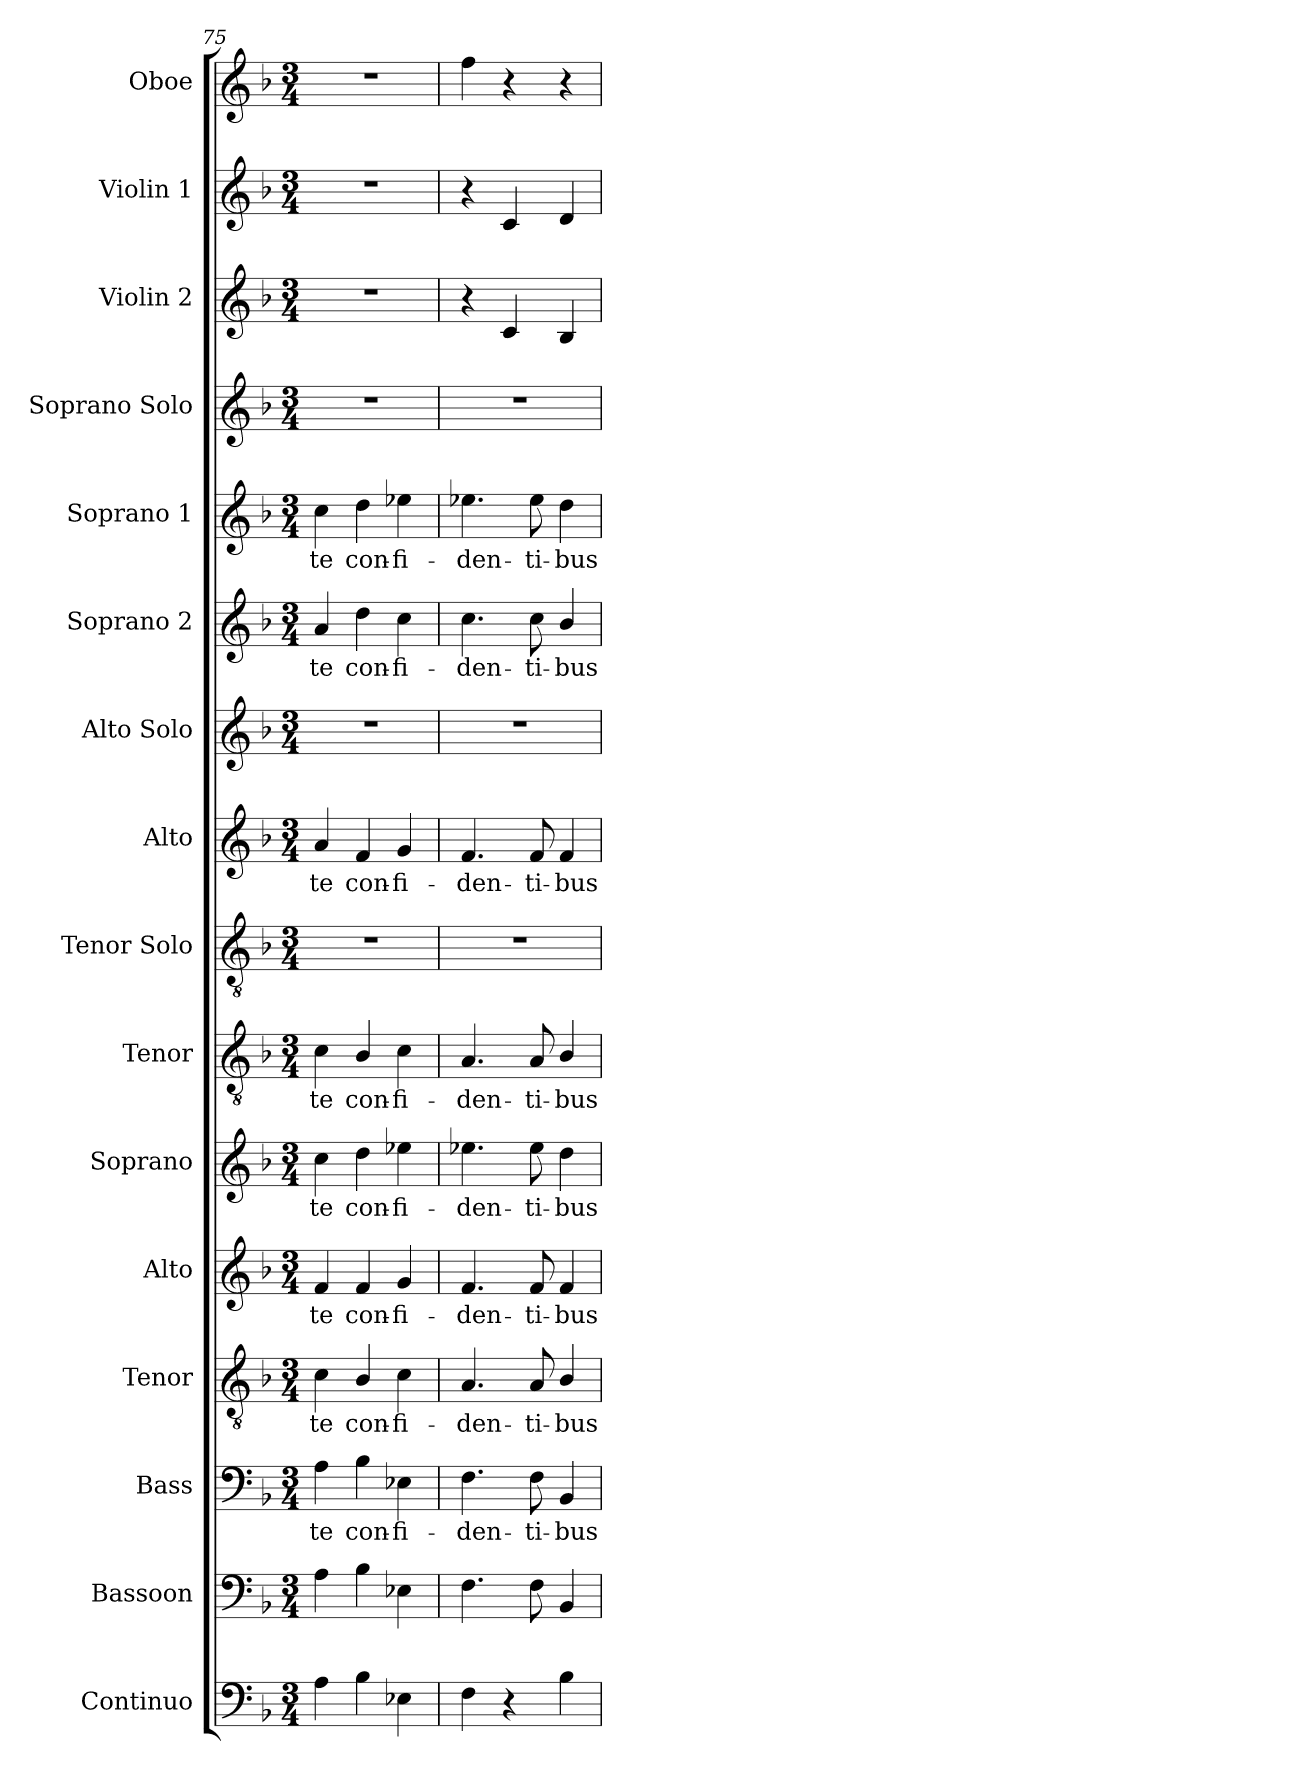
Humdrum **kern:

**kern	**kern	**kern	**text	**kern	**text	**kern	**text	**kern	**text	**kern	**text	**kern	**kern	**text	**kern	**kern	**text	**kern	**text	**kern	**kern	**kern	**kern
*part16	*part15	*part14	*part14	*part13	*part13	*part12	*part12	*part11	*part11	*part10	*part10	*part9	*part8	*part8	*part7	*part6	*part6	*part5	*part5	*part4	*part3	*part2	*part1
*staff16	*staff15	*staff14	*staff14	*staff13	*staff13	*staff12	*staff12	*staff11	*staff11	*staff10	*staff10	*staff9	*staff8	*staff8	*staff7	*staff6	*staff6	*staff5	*staff5	*staff4	*staff3	*staff2	*staff1
*I"Continuo	*I"Bassoon	*I"Bass	*	*I"Tenor	*	*I"Alto	*	*I"Soprano	*	*I"Tenor	*	*I"Tenor Solo	*I"Alto	*	*I"Alto Solo	*I"Soprano 2	*	*I"Soprano 1	*	*I"Soprano Solo	*I"Violin 2	*I"Violin 1	*I"Oboe
*I'Cont.	*I'Bsn.	*I'B.	*	*I'T.	*	*I'A.	*	*I'S.	*	*I'T.	*	*I'T. Solo	*I'A.	*	*I'A.  Solo	*I'S2.	*	*I'S1.	*	*I'S. Solo	*I'Vln. 2	*I'Vln. 1	*I'Ob.
*clefF4	*clefF4	*clefF4	*	*clefGv2	*	*clefG2	*	*clefG2	*	*clefGv2	*	*clefGv2	*clefG2	*	*clefG2	*clefG2	*	*clefG2	*	*clefG2	*clefG2	*clefG2	*clefG2
*	*	*	*	*ITrd7c12	*	*	*	*	*	*ITrd7c12	*	*ITrd7c12	*	*	*	*	*	*	*	*	*	*	*
*k[b-]	*k[b-]	*k[b-]	*	*k[b-]	*	*k[b-]	*	*k[b-]	*	*k[b-]	*	*k[b-]	*k[b-]	*	*k[b-]	*k[b-]	*	*k[b-]	*	*k[b-]	*k[b-]	*k[b-]	*k[b-]
*F:	*F:	*F:	*	*F:	*	*F:	*	*F:	*	*F:	*	*F:	*F:	*	*F:	*F:	*	*F:	*	*F:	*F:	*F:	*F:
*M3/4	*M3/4	*M3/4	*	*M3/4	*	*M3/4	*	*M3/4	*	*M3/4	*	*M3/4	*M3/4	*	*M3/4	*M3/4	*	*M3/4	*	*M3/4	*M3/4	*M3/4	*M3/4
=75	=75	=75	=75	=75	=75	=75	=75	=75	=75	=75	=75	=75	=75	=75	=75	=75	=75	=75	=75	=75	=75	=75	=75
!	!	!	!LO:LY:b:color=#000000	!	!	!	!	!	!	!	!	!	!	!	!	!	!	!	!	!	!	!	!
!	!	!	!	!	!LO:LY:b:color=#000000	!	!	!	!	!	!	!	!	!	!	!	!	!	!	!	!	!	!
!	!	!	!	!	!	!	!LO:LY:b:color=#000000	!	!	!	!	!	!	!	!	!	!	!	!	!	!	!	!
!	!	!	!	!	!	!	!	!	!LO:LY:b:color=#000000	!	!	!	!	!	!	!	!	!	!	!	!	!	!
!	!	!	!	!	!	!	!	!	!	!	!LO:LY:b:color=#000000	!LO:N:vis=1	!	!	!	!	!	!	!	!	!	!	!
!	!	!	!	!	!	!	!	!	!	!	!	!	!	!LO:LY:b:color=#000000	!LO:N:vis=1	!	!	!	!	!	!	!	!
!	!	!	!	!	!	!	!	!	!	!	!	!	!	!	!	!	!LO:LY:b:color=#000000	!	!	!	!	!	!
!	!	!	!	!	!	!	!	!	!	!	!	!	!	!	!	!	!	!	!LO:LY:b:color=#000000	!LO:N:vis=1	!LO:N:vis=1	!LO:N:vis=1	!LO:N:vis=1
4Ai\	4Ai\	4Ai\	te	4Ci\	te	4fi/	te	4cci\	te	4Ci\	te	2.r	4ai/	te	2.r	4ai/	te	4cci\	te	2.r	2.r	2.r	2.r
!	!	!	!LO:LY:b:color=#000000	!	!	!	!	!	!	!	!	!	!	!	!	!	!	!	!	!	!	!	!
!	!	!	!	!	!LO:LY:b:color=#000000	!	!	!	!	!	!	!	!	!	!	!	!	!	!	!	!	!	!
!	!	!	!	!	!	!	!LO:LY:b:color=#000000	!	!	!	!	!	!	!	!	!	!	!	!	!	!	!	!
!	!	!	!	!	!	!	!	!	!LO:LY:b:color=#000000	!	!	!	!	!	!	!	!	!	!	!	!	!	!
!	!	!	!	!	!	!	!	!	!	!	!LO:LY:b:color=#000000	!	!	!	!	!	!	!	!	!	!	!	!
!	!	!	!	!	!	!	!	!	!	!	!	!	!	!LO:LY:b:color=#000000	!	!	!	!	!	!	!	!	!
!	!	!	!	!	!	!	!	!	!	!	!	!	!	!	!	!	!LO:LY:b:color=#000000	!	!	!	!	!	!
!	!	!	!	!	!	!	!	!	!	!	!	!	!	!	!	!	!	!	!LO:LY:b:color=#000000	!	!	!	!
4B-i\	4B-i\	4B-i\	con-	4BB-i/	con-	4fi/	con-	4ddi\	con-	4BB-i/	con-	.	4fi/	con-	.	4ddi\	con-	4ddi\	con-	.	.	.	.
!	!	!	!LO:LY:b:color=#000000	!	!	!	!	!	!	!	!	!	!	!	!	!	!	!	!	!	!	!	!
!	!	!	!	!	!LO:LY:b:color=#000000	!	!	!	!	!	!	!	!	!	!	!	!	!	!	!	!	!	!
!	!	!	!	!	!	!	!LO:LY:b:color=#000000	!	!	!	!	!	!	!	!	!	!	!	!	!	!	!	!
!	!	!	!	!	!	!	!	!	!LO:LY:b:color=#000000	!	!	!	!	!	!	!	!	!	!	!	!	!	!
!	!	!	!	!	!	!	!	!	!	!	!LO:LY:b:color=#000000	!	!	!	!	!	!	!	!	!	!	!	!
!	!	!	!	!	!	!	!	!	!	!	!	!	!	!LO:LY:b:color=#000000	!	!	!	!	!	!	!	!	!
!	!	!	!	!	!	!	!	!	!	!	!	!	!	!	!	!	!LO:LY:b:color=#000000	!	!	!	!	!	!
!	!	!	!	!	!	!	!	!	!	!	!	!	!	!	!	!	!	!	!LO:LY:b:color=#000000	!	!	!	!
4E-Xi\	4E-Xi\	4E-Xi\	-fi-	4Ci\	-fi-	4gi/	-fi-	4ee-Xi\	-fi-	4Ci\	-fi-	.	4gi/	-fi-	.	4cci\	-fi-	4ee-Xi\	-fi-	.	.	.	.
=76	=76	=76	=76	=76	=76	=76	=76	=76	=76	=76	=76	=76	=76	=76	=76	=76	=76	=76	=76	=76	=76	=76	=76
!	!	!	!LO:LY:b:color=#000000	!	!	!	!	!	!	!	!	!	!	!	!	!	!	!	!	!	!	!	!
!	!	!	!	!	!LO:LY:b:color=#000000	!	!	!	!	!	!	!	!	!	!	!	!	!	!	!	!	!	!
!	!	!	!	!	!	!	!LO:LY:b:color=#000000	!	!	!	!	!	!	!	!	!	!	!	!	!	!	!	!
!	!	!	!	!	!	!	!	!	!LO:LY:b:color=#000000	!	!	!	!	!	!	!	!	!	!	!	!	!	!
!	!	!	!	!	!	!	!	!	!	!	!LO:LY:b:color=#000000	!LO:N:vis=1	!	!	!	!	!	!	!	!	!	!	!
!	!	!	!	!	!	!	!	!	!	!	!	!	!	!LO:LY:b:color=#000000	!LO:N:vis=1	!	!	!	!	!	!	!	!
!	!	!	!	!	!	!	!	!	!	!	!	!	!	!	!	!	!LO:LY:b:color=#000000	!	!	!	!	!	!
!	!	!	!	!	!	!	!	!	!	!	!	!	!	!	!	!	!	!	!LO:LY:b:color=#000000	!LO:N:vis=1	!	!	!
4Fi\	4.Fi\	4.Fi\	-den-	4.AAi/	-den-	4.fi/	-den-	4.ee-Xi\	-den-	4.AAi/	-den-	2.r	4.fi/	-den-	2.r	4.cci\	-den-	4.ee-Xi\	-den-	2.r	4r	4r	4ffi\
4r	.	.	.	.	.	.	.	.	.	.	.	.	.	.	.	.	.	.	.	.	4ci/	4ci/	4r
!	!	!	!LO:LY:b:color=#000000	!	!	!	!	!	!	!	!	!	!	!	!	!	!	!	!	!	!	!	!
!	!	!	!	!	!LO:LY:b:color=#000000	!	!	!	!	!	!	!	!	!	!	!	!	!	!	!	!	!	!
!	!	!	!	!	!	!	!LO:LY:b:color=#000000	!	!	!	!	!	!	!	!	!	!	!	!	!	!	!	!
!	!	!	!	!	!	!	!	!	!LO:LY:b:color=#000000	!	!	!	!	!	!	!	!	!	!	!	!	!	!
!	!	!	!	!	!	!	!	!	!	!	!LO:LY:b:color=#000000	!	!	!	!	!	!	!	!	!	!	!	!
!	!	!	!	!	!	!	!	!	!	!	!	!	!	!LO:LY:b:color=#000000	!	!	!	!	!	!	!	!	!
!	!	!	!	!	!	!	!	!	!	!	!	!	!	!	!	!	!LO:LY:b:color=#000000	!	!	!	!	!	!
!	!	!	!	!	!	!	!	!	!	!	!	!	!	!	!	!	!	!	!LO:LY:b:color=#000000	!	!	!	!
.	8Fi\	8Fi\	-ti-	8AAi/	-ti-	8fi/	-ti-	8ee-i\	-ti-	8AAi/	-ti-	.	8fi/	-ti-	.	8cci\	-ti-	8ee-i\	-ti-	.	.	.	.
!	!	!	!LO:LY:b:color=#000000	!	!	!	!	!	!	!	!	!	!	!	!	!	!	!	!	!	!	!	!
!	!	!	!	!	!LO:LY:b:color=#000000	!	!	!	!	!	!	!	!	!	!	!	!	!	!	!	!	!	!
!	!	!	!	!	!	!	!LO:LY:b:color=#000000	!	!	!	!	!	!	!	!	!	!	!	!	!	!	!	!
!	!	!	!	!	!	!	!	!	!LO:LY:b:color=#000000	!	!	!	!	!	!	!	!	!	!	!	!	!	!
!	!	!	!	!	!	!	!	!	!	!	!LO:LY:b:color=#000000	!	!	!	!	!	!	!	!	!	!	!	!
!	!	!	!	!	!	!	!	!	!	!	!	!	!	!LO:LY:b:color=#000000	!	!	!	!	!	!	!	!	!
!	!	!	!	!	!	!	!	!	!	!	!	!	!	!	!	!	!LO:LY:b:color=#000000	!	!	!	!	!	!
!	!	!	!	!	!	!	!	!	!	!	!	!	!	!	!	!	!	!	!LO:LY:b:color=#000000	!	!	!	!
4B-i\	4BB-i/	4BB-i/	-bus	4BB-i/	-bus	4fi/	-bus	4ddi\	-bus	4BB-i/	-bus	.	4fi/	-bus	.	4b-i/	-bus	4ddi\	-bus	.	4B-i/	4di/	4r
=	=	=	=	=	=	=	=	=	=	=	=	=	=	=	=	=	=	=	=	=	=	=	=
*-	*-	*-	*-	*-	*-	*-	*-	*-	*-	*-	*-	*-	*-	*-	*-	*-	*-	*-	*-	*-	*-	*-	*-
